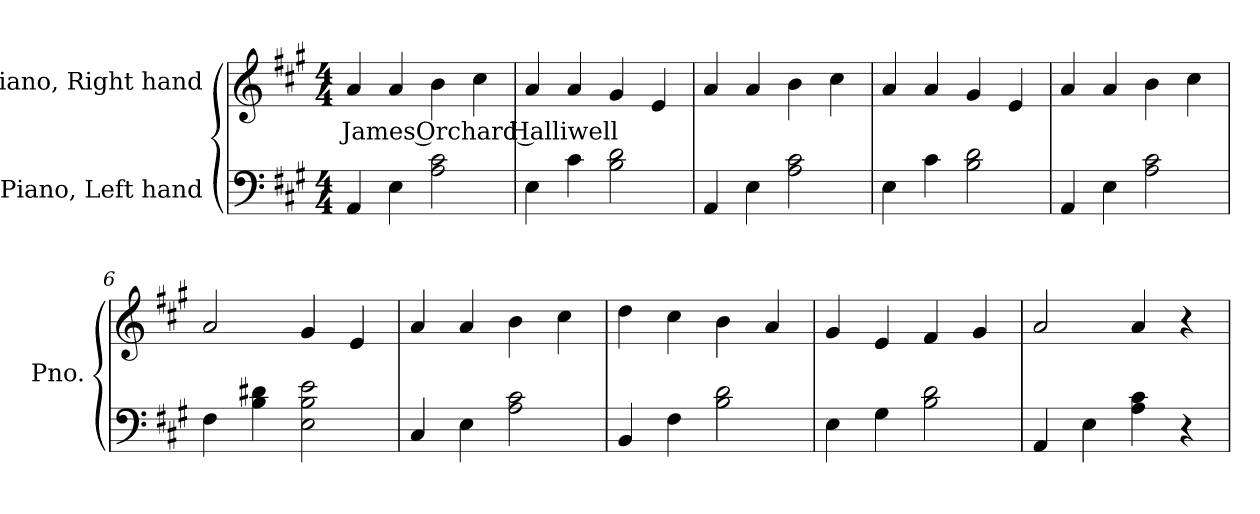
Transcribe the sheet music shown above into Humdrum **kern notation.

**kern	**kern	**text
*part2	*part1	*part1
*staff2	*staff1	*staff1
*I"Piano, Left hand	*I"Piano, Right hand	*
*I'Pno.	*I'Pno.	*
*clefF4	*clefG2	*
*k[f#c#g#]	*k[f#c#g#]	*
*M4/4	*M4/4	*
*MM120	*MM120	*
=1	=1	=1
!	!	!LO:LY:b
4AA/	4a/	James Orchard Halliwell
4E\	4a/	.
2A\ 2c#\	4b\	.
.	4cc#\	.
=2	=2	=2
4E\	4a/	.
4c#\	4a/	.
2B\ 2d\	4g#/	.
.	4e/	.
=3	=3	=3
4AA/	4a/	.
4E\	4a/	.
2A\ 2c#\	4b\	.
.	4cc#\	.
=4	=4	=4
4E\	4a/	.
4c#\	4a/	.
2B\ 2d\	4g#/	.
.	4e/	.
!!LO:LB:g=z
=5	=5	=5
4AA/	4a/	.
4E\	4a/	.
2A\ 2c#\	4b\	.
.	4cc#\	.
=6	=6	=6
4F#\	2a/	.
4B\ 4d#X\	.	.
2E\ 2B\ 2e\	4g#/	.
.	4e/	.
=7	=7	=7
4C#/	4a/	.
4E\	4a/	.
2A\ 2c#\	4b\	.
.	4cc#\	.
=8	=8	=8
4BB/	4dd\	.
4F#\	4cc#\	.
2B\ 2d\	4b\	.
.	4a/	.
=9	=9	=9
4E\	4g#/	.
4G#\	4e/	.
2B\ 2d\	4f#/	.
.	4g#/	.
=10	=10	=10
4AA/	2a/	.
4E\	.	.
4A\ 4c#\	4a/	.
4r	4r	.
=	=	=
*-	*-	*-
